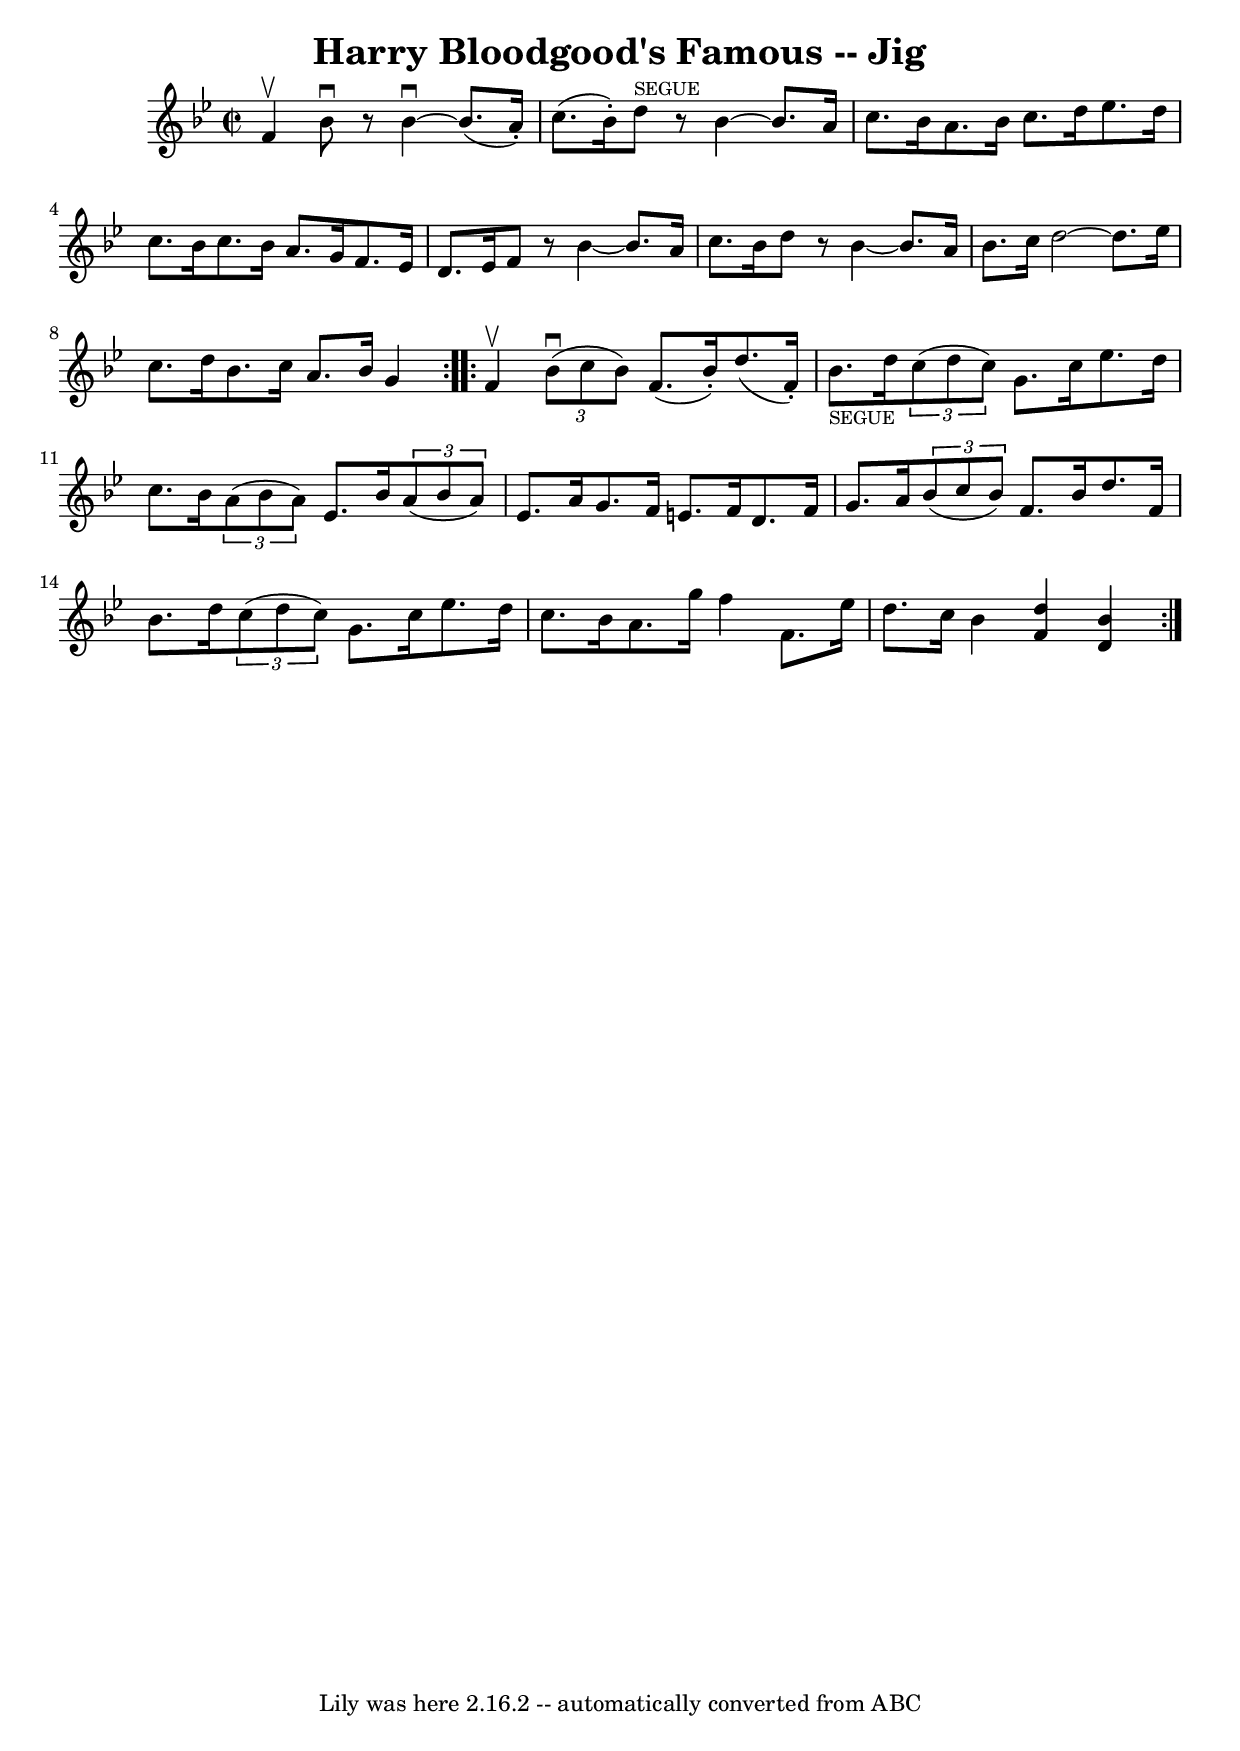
\version "2.7.40"
\include "Mammoth.ily"
\header {
	%% book = "Ryan's Mammoth Collection"
	crossRefNumber = "1"
	footnotes = "\\\\118 665"
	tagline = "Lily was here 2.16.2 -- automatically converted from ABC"
	title = "Harry Bloodgood's Famous -- Jig"
}
voicedefault =  {
\set Score.defaultBarType = "empty"

\repeat volta 2 {
\override Staff.TimeSignature #'style = #'C
 \time 2/2 \key bes \major f'4^\upbow |
 bes'8^\downbow   r8 
bes'4^\downbow  ~ bes'8. (a'16 -.) c''8. (bes'16 -.)   |
 
 d''8^\segue   r8 bes'4   ~ bes'8. a'16 c''8. bes'16    
|
 a'8. bes'16 c''8. d''16 ees''8. d''16 c''8.    
bes'16    |
 c''8. bes'16 a'8. g'16 f'8. ees'16    
d'8. ees'16    |
 f'8    r8 bes'4   ~ bes'8. a'16 c''8.   
 bes'16    |
 d''8    r8 bes'4   ~ bes'8. a'16 bes'8. c''16 
   |
 d''2   ~ d''8. ees''16 c''8. d''16    |
   
bes'8. c''16 a'8. bes'16 g'4  }     \repeat volta 2 { f'4^\upbow 
|
     \times 2/3 { bes'8^\downbow(c''8 bes'8) } f'8. (
bes'16 -.) d''8. (f'16 -.) bes'8._\segue d''16    |
   
\times 2/3 { c''8 (d''8 c''8) } g'8. c''16 ees''8. d''16  
 c''8. bes'16    |
     \times 2/3 { a'8 (bes'8 a'8) }   
ees'8. bes'16    \times 2/3 { a'8 (bes'8 a'8) } ees'8. a'16  
  |
 g'8. f'16 e'8. f'16 d'8. f'16 g'8. a'16    
|
     \times 2/3 { bes'8 (c''8 bes'8) } f'8. bes'16    
d''8. f'16 bes'8. d''16    |
   \times 2/3 { c''8 (d''8    
c''8) } g'8. c''16 ees''8. d''16 c''8. bes'16    |
   
 a'8. g''16 f''4 f'8. ees''16 d''8. c''16    |
   
bes'4  << f'4 d''4   >> << d'4 bes'4   >> }   
}

\score{
    <<

	\context Staff="default"
	{
	    \voicedefault 
	}

    >>
	\layout {
	}
	\midi {}
}
